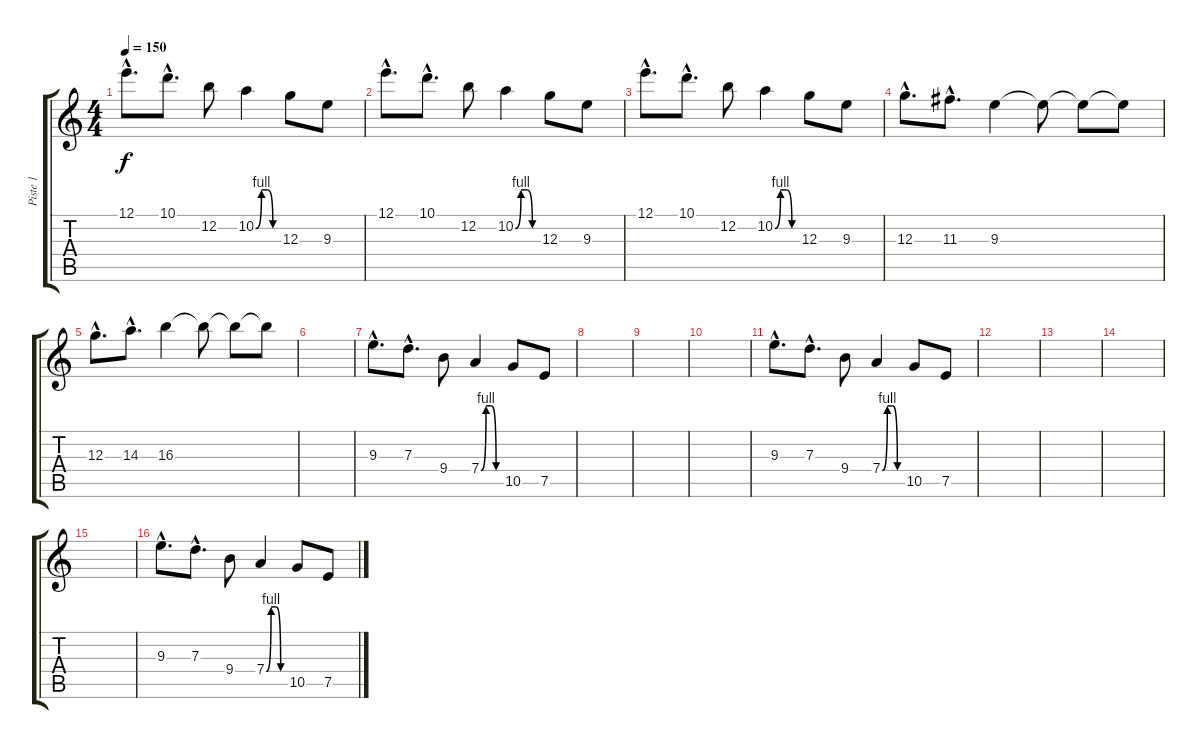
\track ("Piste 1" "Piste 1") {instrument distortionguitar}
\staff {score tabs}
\tuning (E4 B3 G3 D3 A2 E2) {hide}
\ts (4 4)
\tempo 150
\clef g2
\ks c
12.1{hac}.8{d dy f} 10.1{hac}.8{d} 12.2.8 10.2{be (custom 0 0 15 4 30 4 45 0 60 0)}.4 12.3.8 9.3.8 |
12.1{hac}.8{d} 10.1{hac}.8{d} 12.2.8 10.2{be (custom 0 0 15 4 30 4 45 0 60 0)}.4 12.3.8 9.3.8 |
12.1{hac}.8{d} 10.1{hac}.8{d} 12.2.8 10.2{be (custom 0 0 15 4 30 4 45 0 60 0)}.4 12.3.8 9.3.8 |
12.3{hac}.8{d} 11.3{hac}.8{d} 9.3.4 9.3{t}.8 9.3{t}.8 9.3{t}.8 |
12.3{hac}.8{d} 14.3{hac}.8{d} 16.3.4 16.3{t}.8 16.3{t}.8 16.3{t}.8 |
|
9.3{hac}.8{d} 7.3{hac}.8{d} 9.4.8 7.4{be (custom 0 0 15 4 30 4 45 0 60 0)}.4 10.5.8 7.5.8 |
|
|
|
9.3{hac}.8{d} 7.3{hac}.8{d} 9.4.8 7.4{be (custom 0 0 15 4 30 4 45 0 60 0)}.4 10.5.8 7.5.8 |
|
|
|
|
9.3{hac}.8{d} 7.3{hac}.8{d} 9.4.8 7.4{be (custom 0 0 15 4 30 4 45 0 60 0)}.4 10.5.8 7.5.8
